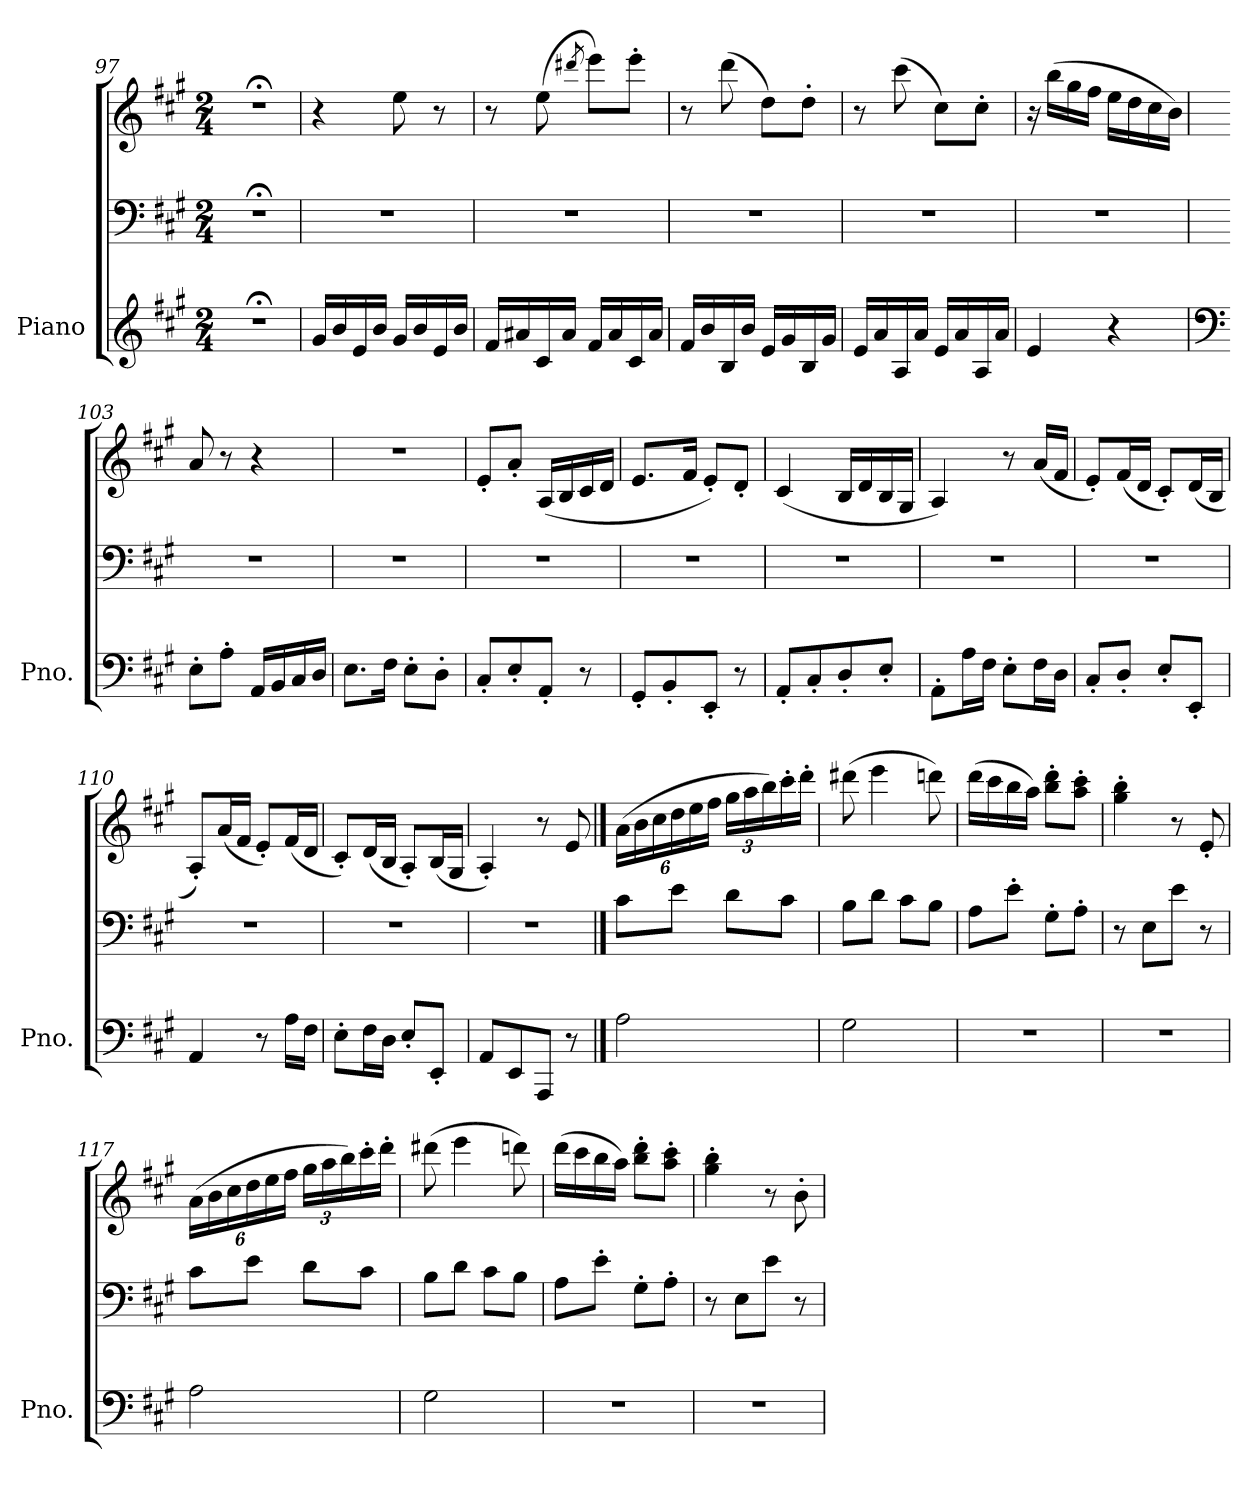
**kern	**kern	**kern
*part1	*part1	*part1
*staff3	*staff2	*staff1
*I"Piano	*	*
*I'Pno.	*	*
*clefG2	*clefF4	*clefG2
*k[f#c#g#]	*k[f#c#g#]	*k[f#c#g#]
*M2/4	*M2/4	*M2/4
=97	=97	=97
2r;<	2r;<	2r;<
=98	=98	=98
16g#/LL	2r	4r
16b/	.	.
16e/	.	.
16b/JJ	.	.
16g#/LL	.	8ee\
16b/	.	.
16e/	.	8r
16b/JJ	.	.
=99	=99	=99
16f#/LL	2r	8r
16a#X/	.	.
16c#/	.	(>8ee\
16a#/JJ	.	.
.	.	8qddd#X/
16f#/LL	.	8eee\L)
16a#/	.	.
16c#/	.	8eee'\J
16a#/JJ	.	.
=100	=100	=100
16f#/LL	2r	8r
16b/	.	.
16B/	.	(>8ddd\
16b/JJ	.	.
16e/LL	.	8dd\L)
16g#/	.	.
16B/	.	8dd'\J
16g#/JJ	.	.
=101	=101	=101
16e/LL	2r	8r
16a/	.	.
16A/	.	(>8ccc#\
16a/JJ	.	.
16e/LL	.	8cc#\L)
16a/	.	.
16A/	.	8cc#'\J
16a/JJ	.	.
=102	=102	=102
4e/	2r	16r
.	.	(>16bb\LL
.	.	16gg#\
.	.	16ff#\JJ
4r	.	16ee\LL
.	.	16dd\
.	.	16cc#\
.	.	16b\JJ)
=103	=103	=103
*clefF4	*	*
8E'\L	2r	8a/
8A'\J	.	8r
16AA/LL	.	4r
16BB/	.	.
16C#/	.	.
16D/JJ	.	.
=104	=104	=104
8.E\L	2r	2r
16F#\Jk	.	.
8E'\L	.	.
8D'\J	.	.
=105	=105	=105
8C#'/L	2r	8e'/L
8E'/	.	8a'/J
8AA'/J	.	(<16A/LL
.	.	16B/
8r	.	16c#/
.	.	16d/JJ
=106	=106	=106
8GG#'/L	2r	8.e/L
8BB'/	.	.
.	.	16f#/Jk
8EE'/J	.	8e'/L)
8r	.	8d'/J
=107	=107	=107
8AA'/L	2r	(<4c#/
8C#'/	.	.
8D'/	.	16B/LL
.	.	16d/
8E'/J	.	16B/
.	.	16G#/JJ
=108	=108	=108
8AA'\L	2r	4A/)
16A\L	.	.
16F#\JJ	.	.
8E'\L	.	8r
16F#\L	.	(<16a/LL
16D\JJ	.	16f#/JJ
=109	=109	=109
8C#'/L	2r	8e'/L)
8D'/J	.	(<16f#/L
.	.	16d/JJ
8E'/L	.	8c#'/L)
8EE'/J	.	(<16d/L
.	.	16B/JJ
=110	=110	=110
4AA/	2r	8A'/L)
.	.	(<16a/L
.	.	16f#/JJ
8r	.	8e'/L)
16A\LL	.	(<16f#/L
16F#\JJ	.	16d/JJ
=111	=111	=111
8E'\L	2r	8c#'/L)
16F#\L	.	(<16d/L
16D\JJ	.	16B/JJ
8E'/L	.	8A'/L)
8EE'/J	.	(<16B/L
.	.	16G#/JJ
=112	=112	=112
8AA/L	2r	4A'/)
8EE/	.	.
8AAA/J	.	8r
8r	.	8e/
==113	==113	==113
*	*	*Xbrackettup
2A\	8c#\L	(>24a\LL
.	.	24b\
.	.	24cc#\
.	8e\J	24dd\
.	.	24ee\
.	.	24ff#\JJ
.	8d\L	24gg#\LL
.	.	24aa\
.	.	24bb\)
.	8c#\J	16ccc#'\
.	.	16ddd'\JJ
=114	=114	=114
2G#\	8B\L	(>8ddd#X\
.	8d\J	4eee\
.	8c#\L	.
.	8B\J	8dddn\)
=115	=115	=115
2r	8A\L	(>16ddd\LL
.	.	16ccc#\
.	8e'\J	16bb\
.	.	16aa\JJ)
.	8G#'\L	8bb\' 8ddd\'L
.	8A'\J	8aa\' 8ccc#\'J
=116	=116	=116
2r	8r	4gg#\' 4bb\'
.	8E\L	.
.	8e\J	8r
.	8r	8e'/
=117	=117	=117
2A\	8c#\L	(>24a\LL
.	.	24b\
.	.	24cc#\
.	8e\J	24dd\
.	.	24ee\
.	.	24ff#\JJ
.	8d\L	24gg#\LL
.	.	24aa\
.	.	24bb\)
.	8c#\J	16ccc#'\
.	.	16ddd'\JJ
=118	=118	=118
2G#\	8B\L	(>8ddd#X\
.	8d\J	4eee\
.	8c#\L	.
.	8B\J	8dddn\)
=119	=119	=119
2r	8A\L	(>16ddd\LL
.	.	16ccc#\
.	8e'\J	16bb\
.	.	16aa\JJ)
.	8G#'\L	8bb\' 8ddd\'L
.	8A'\J	8aa\' 8ccc#\'J
=120	=120	=120
2r	8r	4gg#\' 4bb\'
.	8E\L	.
.	8e\J	8r
.	8r	8b'\
=	=	=
*-	*-	*-
